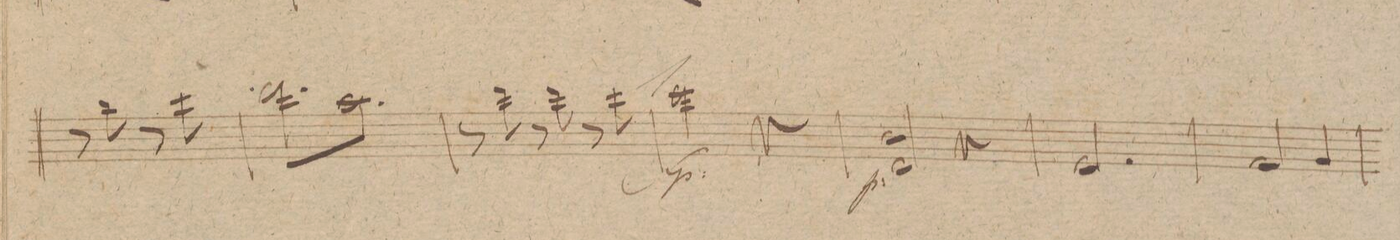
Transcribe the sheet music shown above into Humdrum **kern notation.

**kern	**dynam
*I"Violino 1mo	*
*clefG2	*
*k[f#c#]	*
*M3/4	*
8r	.
8bb\	.
8r	.
8ccc#\	.
=66	=66
*tremolo	*
8ddd\L	.
8aa\	.
8ddd\	.
8aa\	.
8ddd\	.
8aa\J	.
*Xtremolo	*
=67	=67
8r	.
8ddd\	.
8r	.
8ddd\	.
8r	.
8ccc#\	.
=68	=68
2eee^\	fp
4r	.
=69	=69
2b/ 2d/	p
4r	.
=70	=70
2.e/	.
=71	=71
2f#/	.
4g/	.
=72	=72
*-	*-
